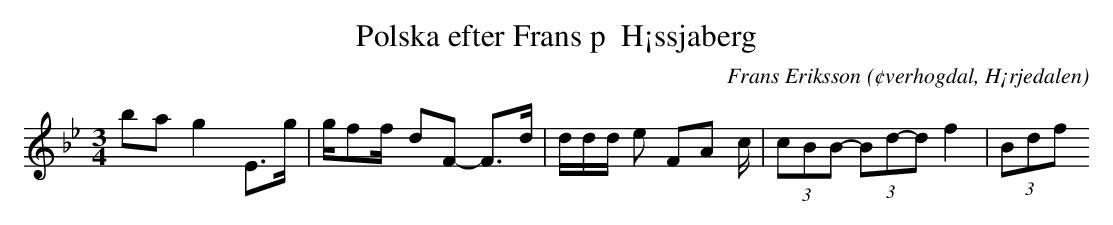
X:1
T:Polska efter Frans p  H¡ssjaberg
O:¢verhogdal, H¡rjedalen
M:3/4
C:Frans Eriksson
K:Bb
ba g2 E>g |g/ff/- dF- F>d|d/d/d/ e4/3 F4/3A4/3 c/| (3cBB -(3Bd-d f2|-(3Bdf
